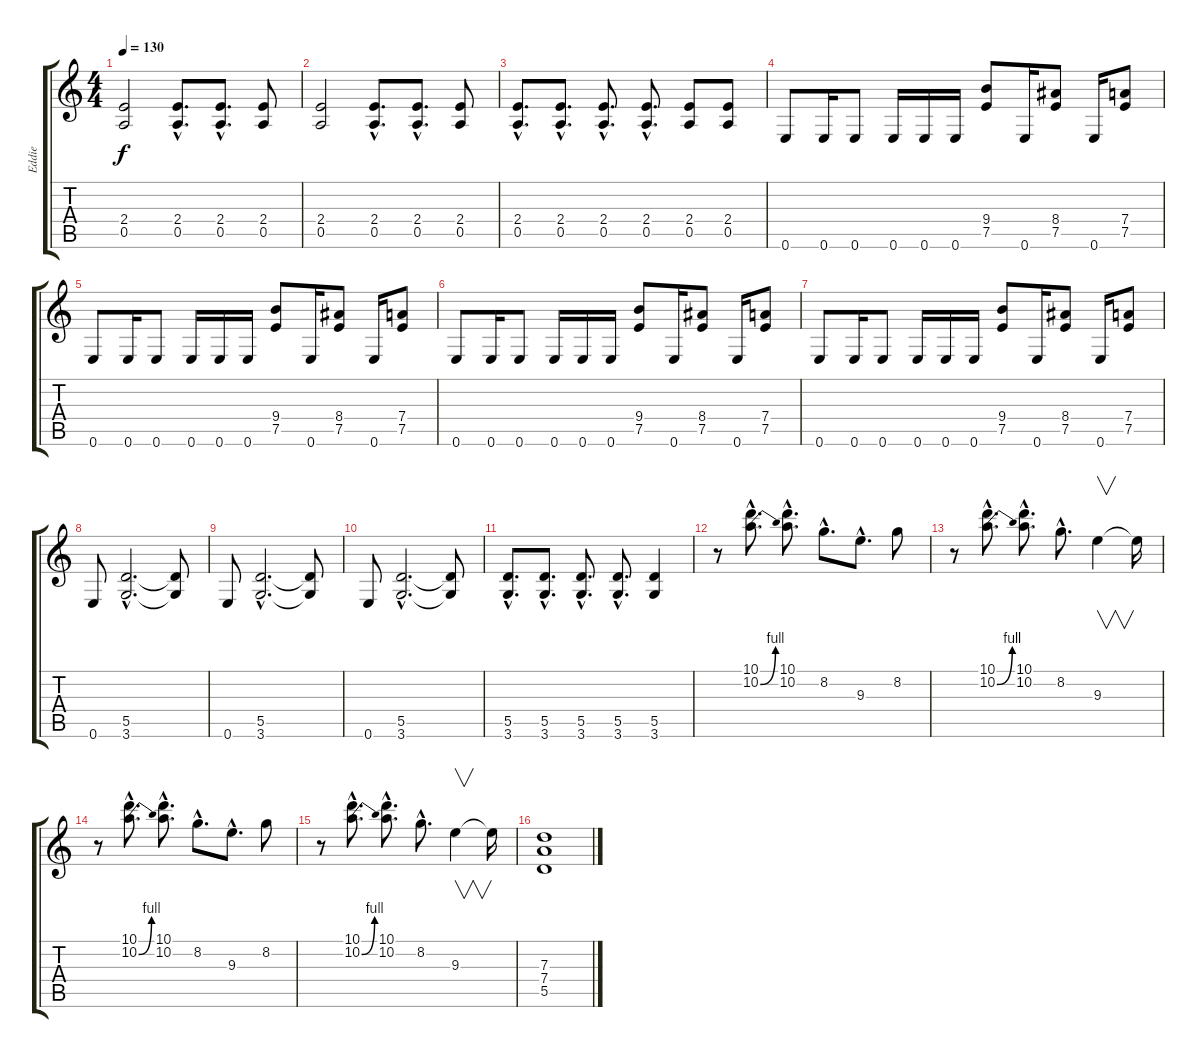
\track ("Eddie" "Eddie") {instrument distortionguitar}
\staff {score tabs}
\tuning (E4 B3 G3 D3 A2 E2) {hide}
\ts (4 4)
\tempo 130
\clef g2
\ks c
(2.4 0.5).2{dy f} (2.4{hac} 0.5{hac}).8{d} (2.4{hac} 0.5{hac}).8{d} (2.4 0.5).8 |
(2.4 0.5).2 (2.4{hac} 0.5{hac}).8{d} (2.4{hac} 0.5{hac}).8{d} (2.4 0.5).8 |
(2.4{hac} 0.5{hac}).8{d} (2.4{hac} 0.5{hac}).8{d} (2.4{hac} 0.5{hac}).8{d} (2.4{hac} 0.5{hac}).8{d} (2.4 0.5).8 (2.4 0.5).8 |
0.6.8 0.6.16 0.6.8 0.6.16 0.6.16 0.6.16 (9.4 7.5).8 0.6.16 (8.4 7.5).8 0.6.16 (7.4 7.5).8 |
0.6.8 0.6.16 0.6.8 0.6.16 0.6.16 0.6.16 (9.4 7.5).8 0.6.16 (8.4 7.5).8 0.6.16 (7.4 7.5).8 |
0.6.8 0.6.16 0.6.8 0.6.16 0.6.16 0.6.16 (9.4 7.5).8 0.6.16 (8.4 7.5).8 0.6.16 (7.4 7.5).8 |
0.6.8 0.6.16 0.6.8 0.6.16 0.6.16 0.6.16 (9.4 7.5).8 0.6.16 (8.4 7.5).8 0.6.16 (7.4 7.5).8 |
0.6.8 (5.5{hac} 3.6{hac}).2{d} (5.5{t} 3.6{t}).8 |
0.6.8 (5.5{hac} 3.6{hac}).2{d} (5.5{t} 3.6{t}).8 |
0.6.8 (5.5{hac} 3.6{hac}).2{d} (5.5{t} 3.6{t}).8 |
(5.5{hac} 3.6{hac}).8{d} (5.5{hac} 3.6{hac}).8{d} (5.5{hac} 3.6{hac}).8{d} (5.5{hac} 3.6{hac}).8{d} (5.5 3.6).4 |
r.8 (10.1{hac} 10.2{be (bend 0 0 60 4) hac}).8{d} (10.1{hac} 10.2{hac}).8{d} 8.2{hac}.8{d} 9.3{hac}.8{d} 8.2.8 |
r.8 (10.1{hac} 10.2{be (bend 0 0 60 4) hac}).8{d} (10.1{hac} 10.2{hac}).8{d} 8.2{hac}.8{d} 9.3.4{v} 9.3{t}.16 |
r.8 (10.1{hac} 10.2{be (bend 0 0 60 4) hac}).8{d} (10.1{hac} 10.2{hac}).8{d} 8.2{hac}.8{d} 9.3{hac}.8{d} 8.2.8 |
r.8 (10.1{hac} 10.2{be (bend 0 0 60 4) hac}).8{d} (10.1{hac} 10.2{hac}).8{d} 8.2{hac}.8{d} 9.3.4{v} 9.3{t}.16 |
(7.3 7.4 5.5).1
